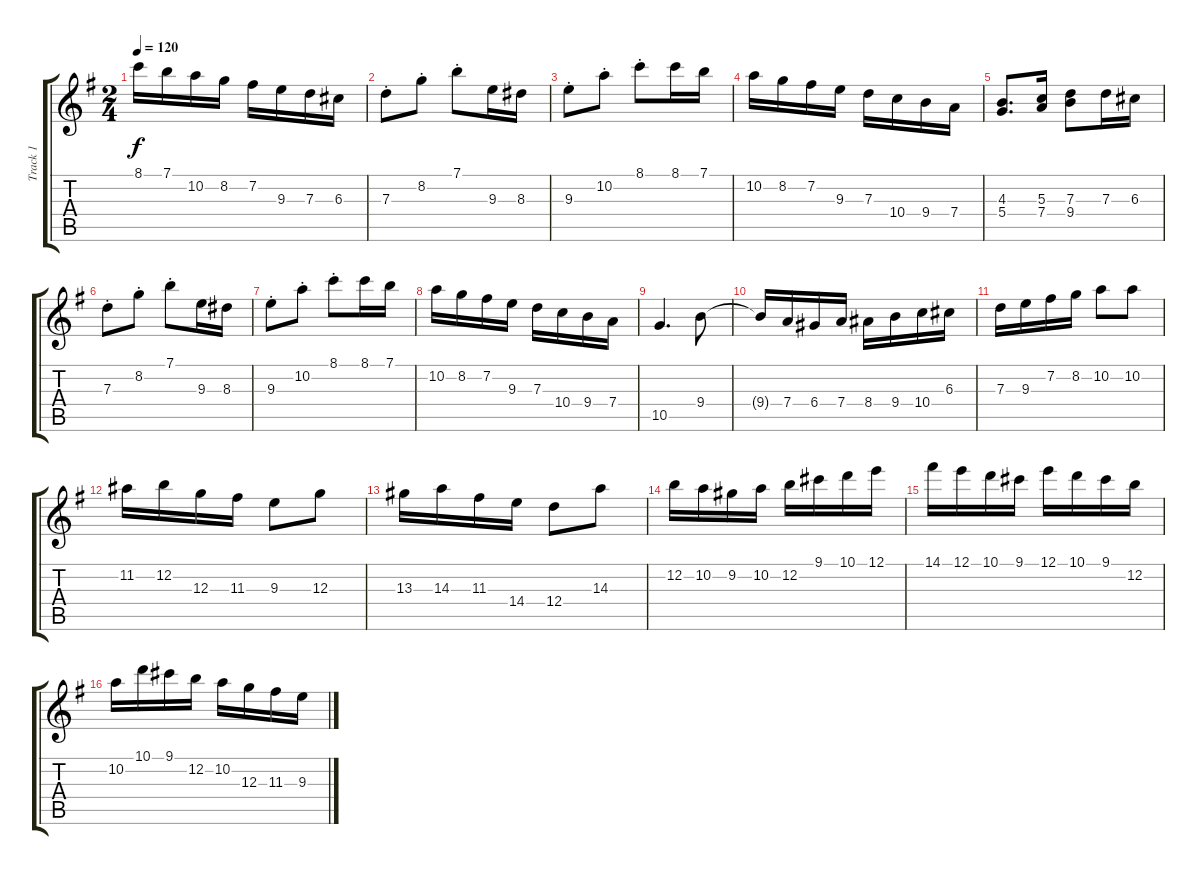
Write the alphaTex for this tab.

\track ("Track 1" "Track 1") {instrument overdrivenguitar}
\staff {score tabs}
\tuning (E4 B3 G3 D3 A2 E2) {hide}
\ts (2 4)
\tempo 120
\clef g2
\ks g
8.1.16{dy f} 7.1.16 10.2.16 8.2.16 7.2.16 9.3.16 7.3.16 6.3.16 |
7.3{st}.8 8.2{st}.8 7.1{st}.8 9.3.16 8.3.16 |
9.3{st}.8 10.2{st}.8 8.1{st}.8 8.1.16 7.1.16 |
10.2.16 8.2.16 7.2.16 9.3.16 7.3.16 10.4.16 9.4.16 7.4.16 |
(4.3 5.4).8{d} (5.3 7.4).16 (7.3 9.4).8 7.3.16 6.3.16 |
7.3{st}.8 8.2{st}.8 7.1{st}.8 9.3.16 8.3.16 |
9.3{st}.8 10.2{st}.8 8.1{st}.8 8.1.16 7.1.16 |
10.2.16 8.2.16 7.2.16 9.3.16 7.3.16 10.4.16 9.4.16 7.4.16 |
10.5.4{d} 9.4.8 |
9.4{t}.16 7.4.16 6.4.16 7.4.16 8.4.16 9.4.16 10.4.16 6.3.16 |
7.3.16 9.3.16 7.2.16 8.2.16 10.2.8 10.2.8 |
11.2.16 12.2.16 12.3.16 11.3.16 9.3.8 12.3.8 |
13.3.16 14.3.16 11.3.16 14.4.16 12.4.8 14.3.8 |
12.2.16 10.2.16 9.2.16 10.2.16 12.2.16 9.1.16 10.1.16 12.1.16 |
14.1.16 12.1.16 10.1.16 9.1.16 12.1.16 10.1.16 9.1.16 12.2.16 |
10.2.16 10.1.16 9.1.16 12.2.16 10.2.16 12.3.16 11.3.16 9.3.16
